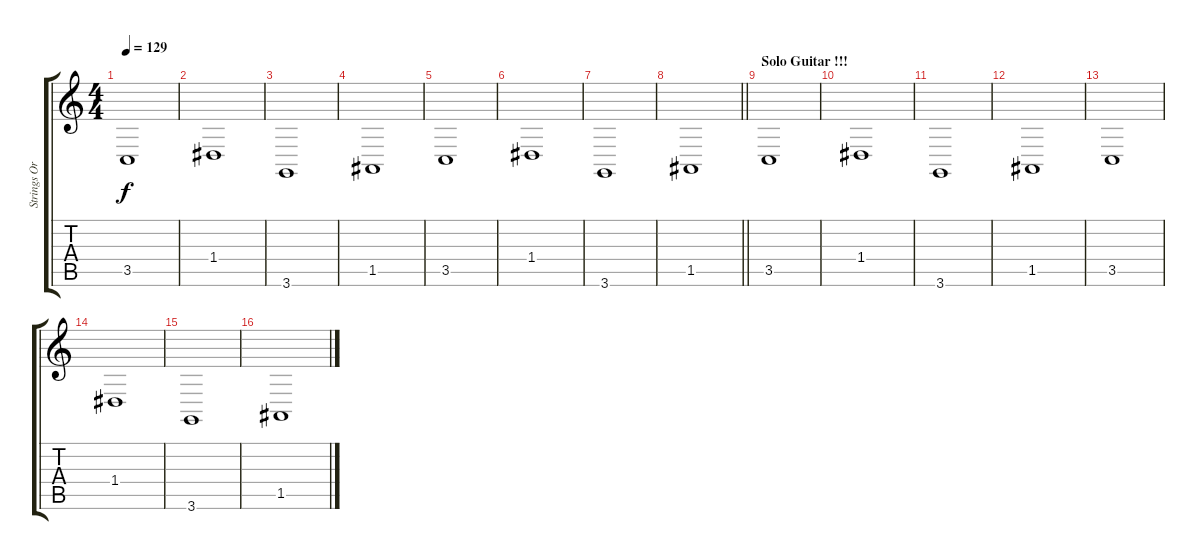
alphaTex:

\track ("Strings Orchestra" "Strings Or") {instrument stringensemble1}
\staff {score tabs}
\tuning (E4 B3 G3 D3 A2 E2) {hide}
\ts (4 4)
\tempo 129
\clef g2
\ks c
3.5.1{dy f} |
1.4.1 |
3.6.1 |
1.5.1 |
3.5.1 |
1.4.1 |
3.6.1 |
\barLineRight lightlight
1.5.1 |
\section ("" "Solo Guitar !!!")
3.5.1 |
1.4.1 |
3.6.1 |
1.5.1 |
3.5.1 |
1.4.1 |
3.6.1 |
1.5.1
